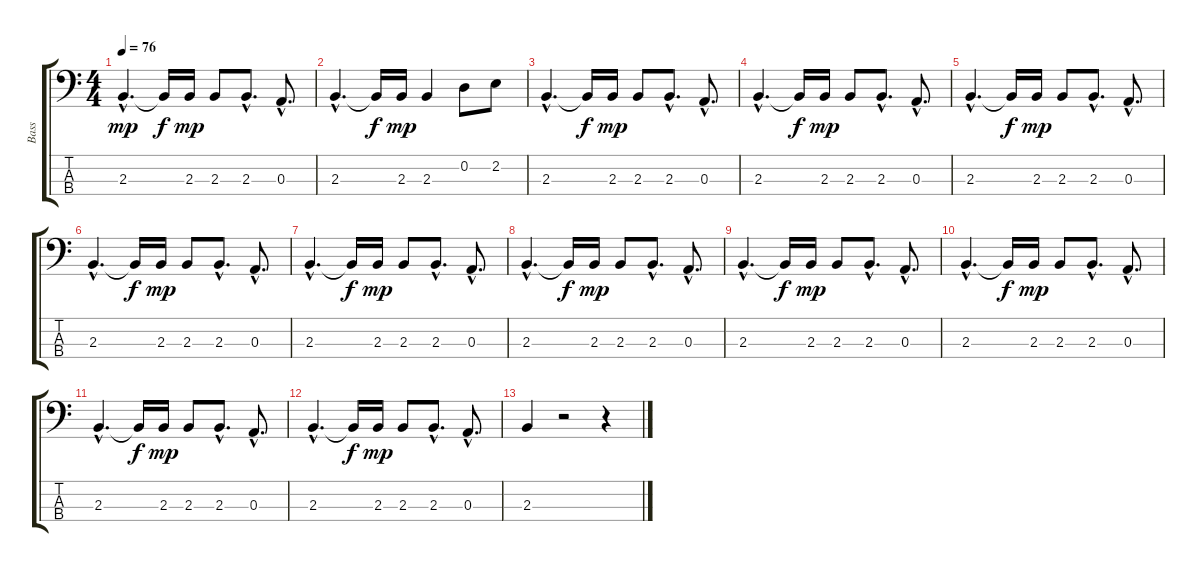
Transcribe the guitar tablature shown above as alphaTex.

\track ("Bass" "Bass") {instrument fretlessbass}
\staff {score tabs}
\tuning (G2 D2 A1 E1) {hide}
\ts (4 4)
\tempo 76
\clef f4
\ks c
2.3{hac}.4{d dy mp} 2.3{t}.16{dy f} 2.3.16{dy mp} 2.3.8 2.3{hac}.8{d} 0.3{hac}.8{d} |
2.3{hac}.4{d} 2.3{t}.16{dy f} 2.3.16{dy mp} 2.3.4 0.2.8 2.2.8 |
2.3{hac}.4{d} 2.3{t}.16{dy f} 2.3.16{dy mp} 2.3.8 2.3{hac}.8{d} 0.3{hac}.8{d} |
2.3{hac}.4{d} 2.3{t}.16{dy f} 2.3.16{dy mp} 2.3.8 2.3{hac}.8{d} 0.3{hac}.8{d} |
2.3{hac}.4{d} 2.3{t}.16{dy f} 2.3.16{dy mp} 2.3.8 2.3{hac}.8{d} 0.3{hac}.8{d} |
2.3{hac}.4{d} 2.3{t}.16{dy f} 2.3.16{dy mp} 2.3.8 2.3{hac}.8{d} 0.3{hac}.8{d} |
2.3{hac}.4{d} 2.3{t}.16{dy f} 2.3.16{dy mp} 2.3.8 2.3{hac}.8{d} 0.3{hac}.8{d} |
2.3{hac}.4{d} 2.3{t}.16{dy f} 2.3.16{dy mp} 2.3.8 2.3{hac}.8{d} 0.3{hac}.8{d} |
2.3{hac}.4{d} 2.3{t}.16{dy f} 2.3.16{dy mp} 2.3.8 2.3{hac}.8{d} 0.3{hac}.8{d} |
2.3{hac}.4{d} 2.3{t}.16{dy f} 2.3.16{dy mp} 2.3.8 2.3{hac}.8{d} 0.3{hac}.8{d} |
2.3{hac}.4{d} 2.3{t}.16{dy f} 2.3.16{dy mp volume 14} 2.3.8{volume 14} 2.3{hac}.8{d volume 12} 0.3{hac}.8{d volume 11} |
2.3{hac}.4{d volume 10} 2.3{t}.16{dy f} 2.3.16{dy mp volume 8} 2.3.8 2.3{hac}.8{d volume 7} 0.3{hac}.8{d volume 6} |
2.3.4{volume 4} r.2 r.4
